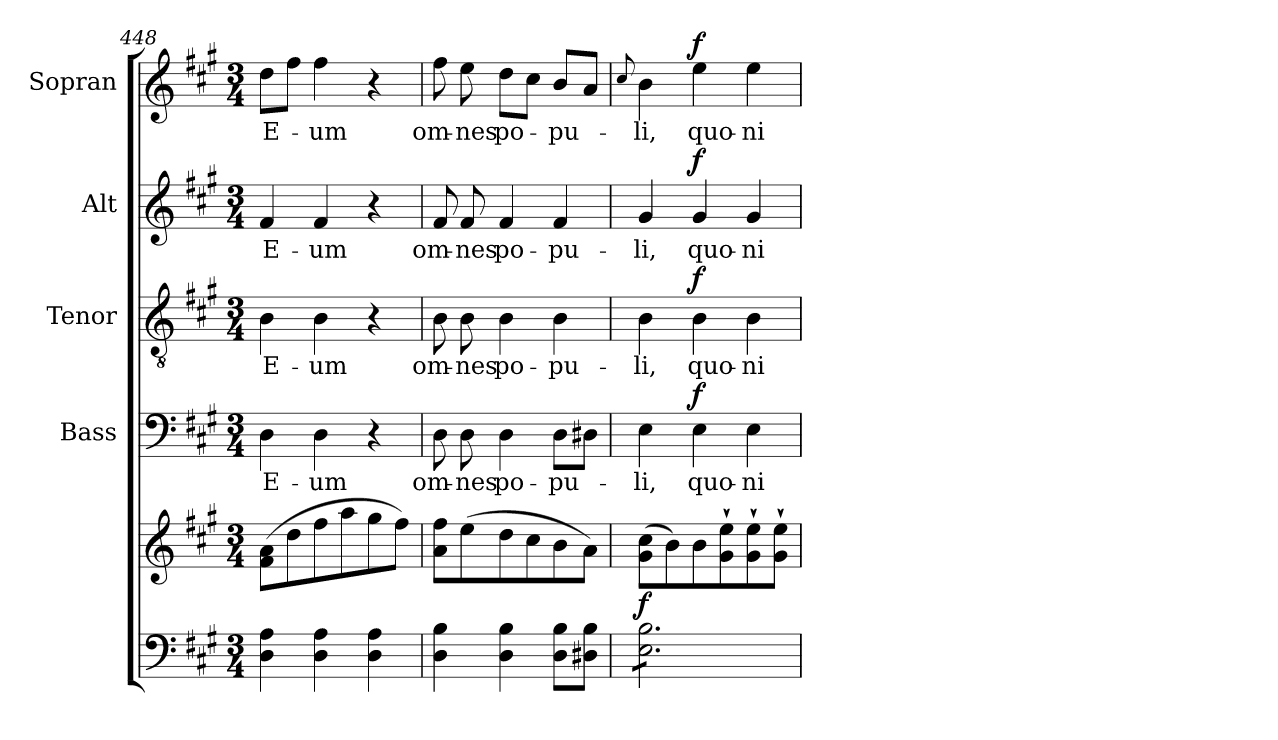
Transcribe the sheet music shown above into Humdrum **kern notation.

**kern	**kern	**dynam	**kern	**text	**dynam	**kern	**text	**dynam	**kern	**text	**dynam	**kern	**text	**dynam
*part5	*part5	*part5	*part4	*part4	*part4	*part3	*part3	*part3	*part2	*part2	*part2	*part1	*part1	*part1
*staff6	*staff5	*staff5/6	*staff4	*staff4	*staff4	*staff3	*staff3	*staff3	*staff2	*staff2	*staff2	*staff1	*staff1	*staff1
*	*	*	*I"Bass	*	*	*I"Tenor	*	*	*I"Alt	*	*	*I"Sopran	*	*
*	*	*	*I'B.	*	*	*I'T.	*	*	*I'A.	*	*	*I'S.	*	*
*clefF4	*clefG2	*	*clefF4	*	*	*clefGv2	*	*	*clefG2	*	*	*clefG2	*	*
*k[f#c#g#]	*k[f#c#g#]	*	*k[f#c#g#]	*	*	*k[f#c#g#]	*	*	*k[f#c#g#]	*	*	*k[f#c#g#]	*	*
*A:	*A:	*	*A:	*	*	*A:	*	*	*A:	*	*	*A:	*	*
*M3/4	*M3/4	*	*M3/4	*	*	*M3/4	*	*	*M3/4	*	*	*M3/4	*	*
=448	=448	=448	=448	=448	=448	=448	=448	=448	=448	=448	=448	=448	=448	=448
!	!	!	!	!LO:LY:b	!	!	!LO:LY:b	!	!	!LO:LY:b	!	!	!LO:LY:b	!
4D\ 4A\	(>8f#\ 8a\L	.	4D\	E-	.	4B\	E-	.	4f#/	E-	.	8dd\L	E-	.
.	8dd\	.	.	.	.	.	.	.	.	.	.	8ff#\J	.	.
!	!	!	!	!LO:LY:b	!	!	!LO:LY:b	!	!	!LO:LY:b	!	!	!LO:LY:b	!
4D\ 4A\	8ff#\	.	4D\	-um	.	4B\	-um	.	4f#/	-um	.	4ff#\	-um	.
.	8aa\	.	.	.	.	.	.	.	.	.	.	.	.	.
4D\ 4A\	8gg#\	.	4r	.	.	4r	.	.	4r	.	.	4r	.	.
.	8ff#\J)	.	.	.	.	.	.	.	.	.	.	.	.	.
!!LO:PB:g=z
=449	=449	=449	=449	=449	=449	=449	=449	=449	=449	=449	=449	=449	=449	=449
!	!	!	!	!LO:LY:b	!	!	!LO:LY:b	!	!	!LO:LY:b	!	!	!LO:LY:b	!
4D\ 4B\	8a\ 8ff#\L	.	8D\	om-	.	8B\	om-	.	8f#/	om-	.	8ff#\	om-	.
!	!	!	!	!LO:LY:b	!	!	!LO:LY:b	!	!	!LO:LY:b	!	!	!LO:LY:b	!
.	(>8ee\	.	8D\	-nes	.	8B\	-nes	.	8f#/	-nes	.	8ee\	-nes	.
!	!	!	!	!LO:LY:b	!	!	!LO:LY:b	!	!	!LO:LY:b	!	!	!LO:LY:b	!
4D\ 4B\	8dd\	.	4D\	po-	.	4B\	po-	.	4f#/	po-	.	8dd\L	po-	.
.	8cc#\	.	.	.	.	.	.	.	.	.	.	8cc#\J	.	.
!	!	!	!	!LO:LY:b	!	!	!LO:LY:b	!	!	!LO:LY:b	!	!	!LO:LY:b	!
8D\ 8B\L	8b\	.	8D\L	-pu-	.	4B\	-pu-	.	4f#/	-pu-	.	8b/L	-pu-	.
8D#X\ 8B\J	8a\J)	.	8D#X\J	.	.	.	.	.	.	.	.	8a/J	.	.
=450	=450	=450	=450	=450	=450	=450	=450	=450	=450	=450	=450	=450	=450	=450
.	.	.	.	.	.	.	.	.	.	.	.	8qqcc#/	.	.
!	!	!LO:DY:a=2	!	!LO:LY:b	!	!	!LO:LY:b	!	!	!LO:LY:b	!	!	!LO:LY:b	!
*tremolo	*	*	*	*	*	*	*	*	*	*	*	*	*	*
8E\ 8B\L	(>8g#\ 8cc#\L	f	4E\	-li,	.	4B\	-li,	.	4g#/	-li,	.	4b\	-li,	.
8E\ 8B\	8b\)	.	.	.	.	.	.	.	.	.	.	.	.	.
!	!	!	!	!LO:LY:b	!LO:DY:a	!	!LO:LY:b	!LO:DY:a	!	!LO:LY:b	!LO:DY:a	!	!LO:LY:b	!LO:DY:a
8E\ 8B\	8b\	.	4E\	quo-	f	4B\	quo-	f	4g#/	quo-	f	4ee\	quo-	f
8E\ 8B\	8g#\`> 8ee\`>	.	.	.	.	.	.	.	.	.	.	.	.	.
!	!	!	!	!LO:LY:b	!	!	!LO:LY:b	!	!	!LO:LY:b	!	!	!LO:LY:b	!
8E\ 8B\	8g#\`> 8ee\`>	.	4E\	-ni-	.	4B\	-ni-	.	4g#/	-ni-	.	4ee\	-ni-	.
8E\ 8B\J	8g#\`> 8ee\`>J	.	.	.	.	.	.	.	.	.	.	.	.	.
*Xtremolo	*	*	*	*	*	*	*	*	*	*	*	*	*	*
=	=	=	=	=	=	=	=	=	=	=	=	=	=	=
*-	*-	*-	*-	*-	*-	*-	*-	*-	*-	*-	*-	*-	*-	*-
